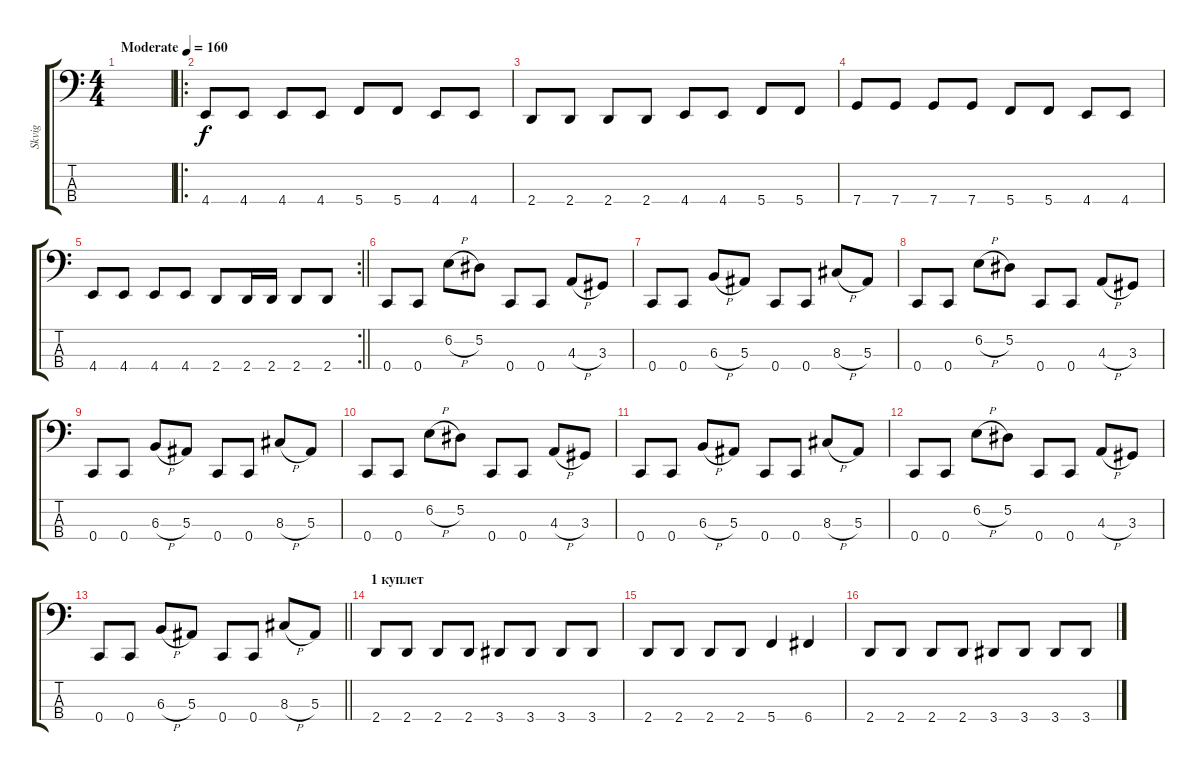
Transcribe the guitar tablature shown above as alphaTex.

\track ("Skvig" "Skvig") {instrument slapbass1}
\staff {score tabs}
\tuning (Eb2 Bb1 F1 C1) {hide}
\ts (4 4)
\tempo (160 "Moderate")
\clef f4
\ks c
|
\ro
4.4.8 4.4.8 4.4.8 4.4.8 5.4.8 5.4.8 4.4.8 4.4.8 |
2.4.8 2.4.8 2.4.8 2.4.8 4.4.8 4.4.8 5.4.8 5.4.8 |
7.4.8 7.4.8 7.4.8 7.4.8 5.4.8 5.4.8 4.4.8 4.4.8 |
\rc 2
\barLineRight lightlight
4.4.8 4.4.8 4.4.8 4.4.8 2.4.8 2.4.16 2.4.16 2.4.8 2.4.8 |
\section ("" "")
0.4.8 0.4.8 6.2{h}.8 5.2.8 0.4.8 0.4.8 4.3{h}.8 3.3.8 |
0.4.8 0.4.8 6.3{h}.8 5.3.8 0.4.8 0.4.8 8.3{h}.8 5.3.8 |
0.4.8 0.4.8 6.2{h}.8 5.2.8 0.4.8 0.4.8 4.3{h}.8 3.3.8 |
0.4.8 0.4.8 6.3{h}.8 5.3.8 0.4.8 0.4.8 8.3{h}.8 5.3.8 |
0.4.8 0.4.8 6.2{h}.8 5.2.8 0.4.8 0.4.8 4.3{h}.8 3.3.8 |
0.4.8 0.4.8 6.3{h}.8 5.3.8 0.4.8 0.4.8 8.3{h}.8 5.3.8 |
0.4.8 0.4.8 6.2{h}.8 5.2.8 0.4.8 0.4.8 4.3{h}.8 3.3.8 |
\barLineRight lightlight
0.4.8 0.4.8 6.3{h}.8 5.3.8 0.4.8 0.4.8 8.3{h}.8 5.3.8 |
\section ("" "1 куплет")
2.4.8 2.4.8 2.4.8 2.4.8 3.4.8 3.4.8 3.4.8 3.4.8 |
2.4.8 2.4.8 2.4.8 2.4.8 5.4.4 6.4.4 |
2.4.8 2.4.8 2.4.8 2.4.8 3.4.8 3.4.8 3.4.8 3.4.8
